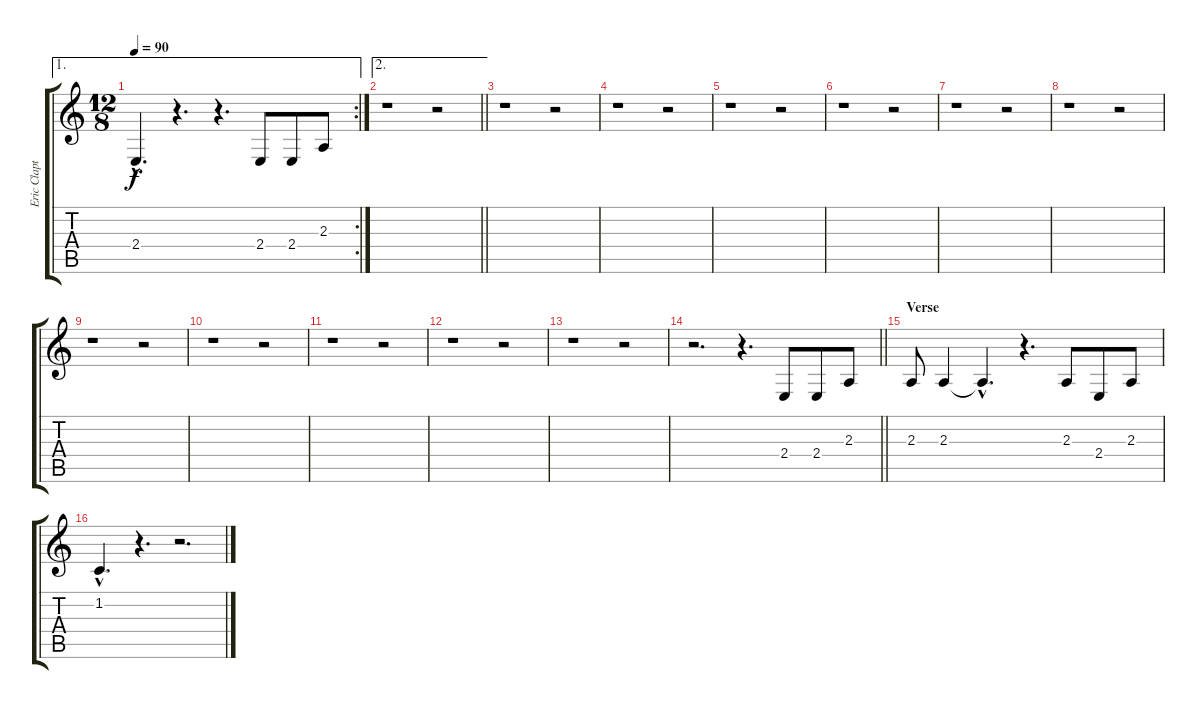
\track ("Eric Clapton Voice [Incomplete]" "Eric Clapt") {instrument harmonica}
\staff {score tabs}
\tuning (E4 B3 G3 D3 A2 E2) {hide}
\ae 1
\rc 2
\ts (12 8)
\tempo 90
\clef g2
\ks c
2.4{hac}.4{d dy f} r.4{d} r.4{d} 2.4.8 2.4.8 2.3.8 |
\ae 2
\barLineRight lightlight
r.1 r.2 |
r.1 r.2 |
r.1 r.2 |
r.1 r.2 |
r.1 r.2 |
r.1 r.2 |
r.1 r.2 |
r.1 r.2 |
r.1 r.2 |
r.1 r.2 |
r.1 r.2 |
r.1 r.2 |
\barLineRight lightlight
r.2{d} r.4{d} 2.4.8 2.4.8 2.3.8 |
\section ("" "Verse")
2.3.8 2.3.4 2.3{hac t}.4{d} r.4{d} 2.3.8 2.4.8 2.3.8 |
1.2{hac}.4{d} r.4{d} r.2{d}
